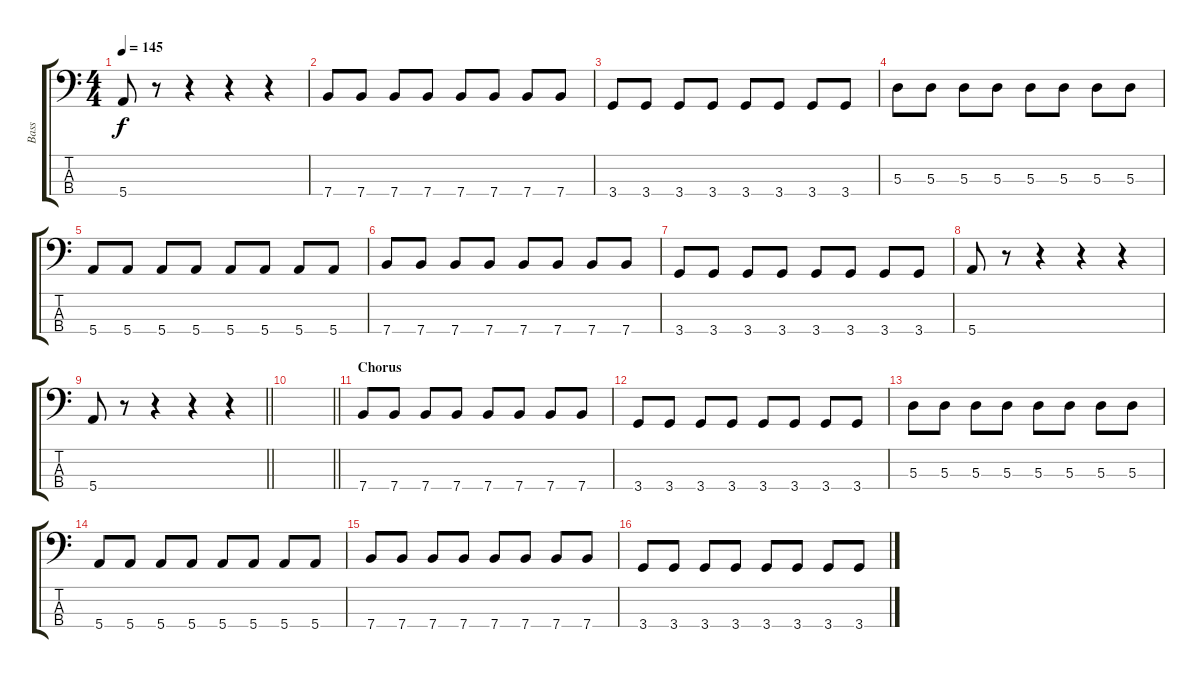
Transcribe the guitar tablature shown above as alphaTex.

\track ("Bass" "Bass") {instrument electricbassfinger}
\staff {score tabs}
\tuning (G2 D2 A1 E1) {hide}
\ts (4 4)
\tempo 145
\clef f4
\ks c
5.4.8{dy f} r.8 r.4 r.4 r.4 |
7.4.8 7.4.8 7.4.8 7.4.8 7.4.8 7.4.8 7.4.8 7.4.8 |
3.4.8 3.4.8 3.4.8 3.4.8 3.4.8 3.4.8 3.4.8 3.4.8 |
5.3.8 5.3.8 5.3.8 5.3.8 5.3.8 5.3.8 5.3.8 5.3.8 |
5.4.8 5.4.8 5.4.8 5.4.8 5.4.8 5.4.8 5.4.8 5.4.8 |
7.4.8 7.4.8 7.4.8 7.4.8 7.4.8 7.4.8 7.4.8 7.4.8 |
3.4.8 3.4.8 3.4.8 3.4.8 3.4.8 3.4.8 3.4.8 3.4.8 |
5.4.8 r.8 r.4 r.4 r.4 |
\barLineRight lightlight
5.4.8 r.8 r.4 r.4 r.4 |
\section ("" "")
\barLineRight lightlight
|
\section ("" "Chorus")
7.4.8 7.4.8 7.4.8 7.4.8 7.4.8 7.4.8 7.4.8 7.4.8 |
3.4.8 3.4.8 3.4.8 3.4.8 3.4.8 3.4.8 3.4.8 3.4.8 |
5.3.8 5.3.8 5.3.8 5.3.8 5.3.8 5.3.8 5.3.8 5.3.8 |
5.4.8 5.4.8 5.4.8 5.4.8 5.4.8 5.4.8 5.4.8 5.4.8 |
7.4.8 7.4.8 7.4.8 7.4.8 7.4.8 7.4.8 7.4.8 7.4.8 |
3.4.8 3.4.8 3.4.8 3.4.8 3.4.8 3.4.8 3.4.8 3.4.8
